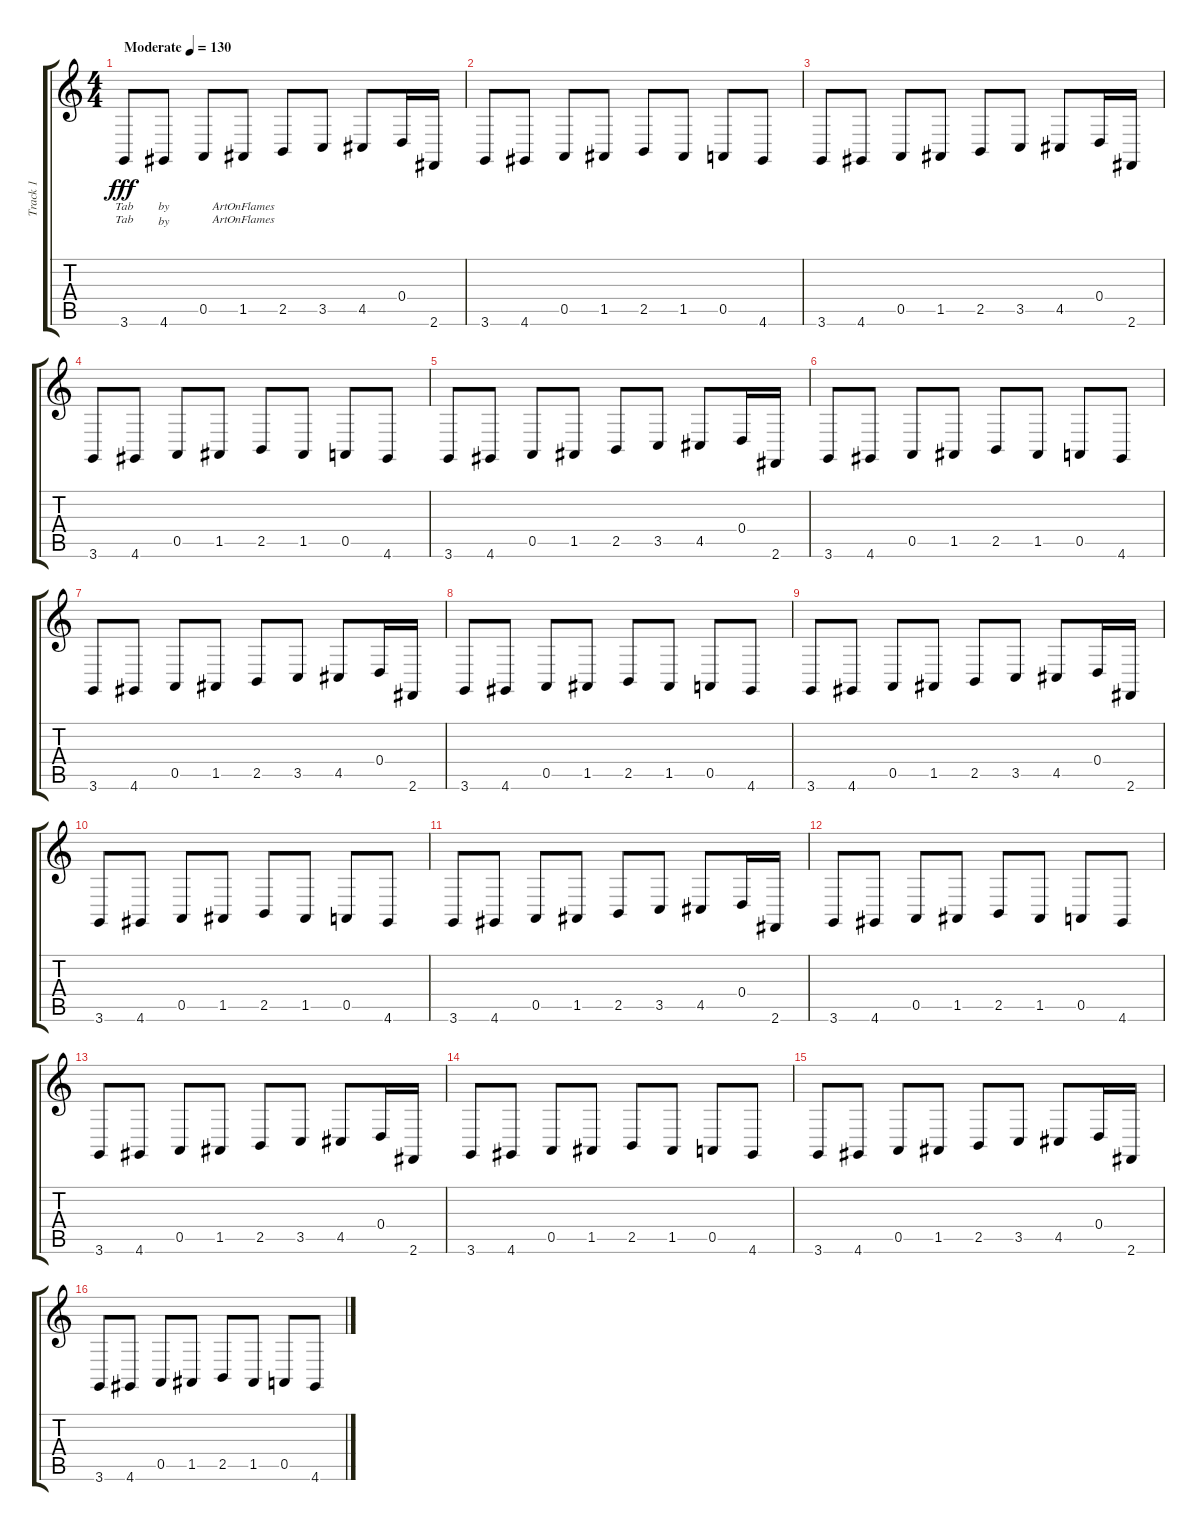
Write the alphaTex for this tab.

\track ("Track 1" "Track 1") {instrument electricpiano1}
\staff {score tabs}
\tuning (E4 B3 G3 D3 A2 E2) {hide}
\ts (4 4)
\tempo (130 "Moderate")
\clef g2
\ks c
3.6.8{lyrics (0 "Tab") lyrics (1 "Tab") lyrics (2 "") lyrics (3 "") lyrics (4 "") dy fff instrument electricpiano1} 4.6.8{lyrics (0 "by") lyrics (1 "by") lyrics (2 "") lyrics (3 "") lyrics (4 "")} 0.5.8{lyrics (0 "") lyrics (1 "") lyrics (2 "") lyrics (3 "") lyrics (4 "")} 1.5.8{lyrics (0 "ArtOnFlames") lyrics (1 "ArtOnFlames") lyrics (2 "") lyrics (3 "") lyrics (4 "")} 2.5.8 3.5.8 4.5.8 0.4.16 2.6.16 |
3.6.8 4.6.8 0.5.8 1.5.8 2.5.8 1.5.8 0.5.8 4.6.8 |
3.6.8 4.6.8 0.5.8 1.5.8 2.5.8 3.5.8 4.5.8 0.4.16 2.6.16 |
3.6.8 4.6.8 0.5.8 1.5.8 2.5.8 1.5.8 0.5.8 4.6.8 |
3.6.8 4.6.8 0.5.8 1.5.8 2.5.8 3.5.8 4.5.8 0.4.16 2.6.16 |
3.6.8 4.6.8 0.5.8 1.5.8 2.5.8 1.5.8 0.5.8 4.6.8 |
3.6.8 4.6.8 0.5.8 1.5.8 2.5.8 3.5.8 4.5.8 0.4.16 2.6.16 |
3.6.8 4.6.8 0.5.8 1.5.8 2.5.8 1.5.8 0.5.8 4.6.8 |
3.6.8 4.6.8 0.5.8 1.5.8 2.5.8 3.5.8 4.5.8 0.4.16 2.6.16 |
3.6.8 4.6.8 0.5.8 1.5.8 2.5.8 1.5.8 0.5.8 4.6.8 |
3.6.8 4.6.8 0.5.8 1.5.8 2.5.8 3.5.8 4.5.8 0.4.16 2.6.16 |
3.6.8 4.6.8 0.5.8 1.5.8 2.5.8 1.5.8 0.5.8 4.6.8 |
3.6.8 4.6.8 0.5.8 1.5.8 2.5.8 3.5.8 4.5.8 0.4.16 2.6.16 |
3.6.8 4.6.8 0.5.8 1.5.8 2.5.8 1.5.8 0.5.8 4.6.8 |
3.6.8 4.6.8 0.5.8 1.5.8 2.5.8 3.5.8 4.5.8 0.4.16 2.6.16 |
3.6.8 4.6.8 0.5.8 1.5.8 2.5.8 1.5.8 0.5.8 4.6.8
